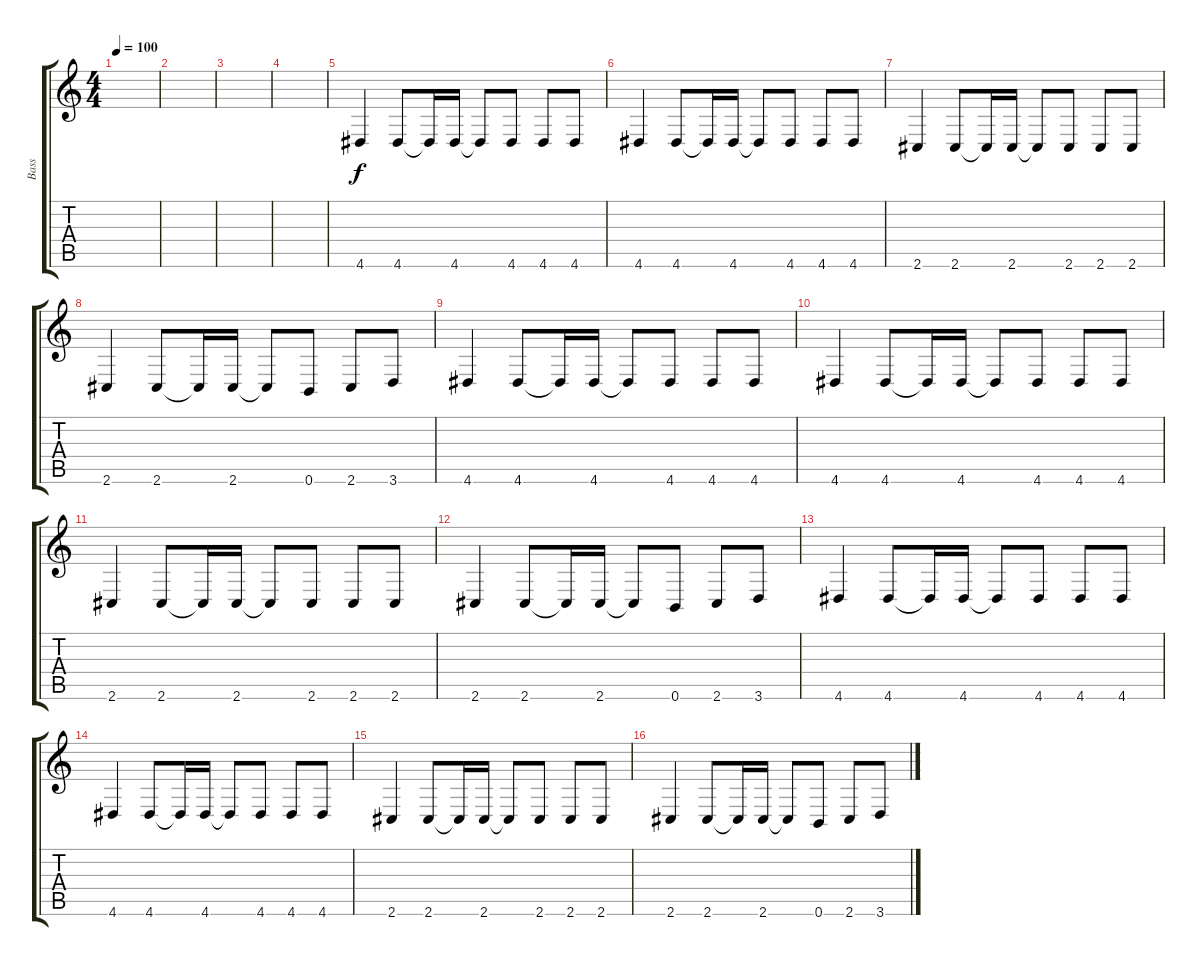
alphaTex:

\track ("Bass" "Bass") {instrument electricbassfinger}
\staff {score tabs}
\tuning (E4 B3 G3 D3 A2 B1) {hide}
\ts (4 4)
\tempo 100
\clef g2
\ks c
|
|
|
|
4.6.4 4.6.8 4.6{t}.16 4.6.16 4.6{t}.8 4.6.8 4.6.8 4.6.8 |
4.6.4 4.6.8 4.6{t}.16 4.6.16 4.6{t}.8 4.6.8 4.6.8 4.6.8 |
2.6.4 2.6.8 2.6{t}.16 2.6.16 2.6{t}.8 2.6.8 2.6.8 2.6.8 |
2.6.4 2.6.8 2.6{t}.16 2.6.16 2.6{t}.8 0.6.8 2.6.8 3.6.8 |
4.6.4 4.6.8 4.6{t}.16 4.6.16 4.6{t}.8 4.6.8 4.6.8 4.6.8 |
4.6.4 4.6.8 4.6{t}.16 4.6.16 4.6{t}.8 4.6.8 4.6.8 4.6.8 |
2.6.4 2.6.8 2.6{t}.16 2.6.16 2.6{t}.8 2.6.8 2.6.8 2.6.8 |
2.6.4 2.6.8 2.6{t}.16 2.6.16 2.6{t}.8 0.6.8 2.6.8 3.6.8 |
4.6.4 4.6.8 4.6{t}.16 4.6.16 4.6{t}.8 4.6.8 4.6.8 4.6.8 |
4.6.4 4.6.8 4.6{t}.16 4.6.16 4.6{t}.8 4.6.8 4.6.8 4.6.8 |
2.6.4 2.6.8 2.6{t}.16 2.6.16 2.6{t}.8 2.6.8 2.6.8 2.6.8 |
2.6.4 2.6.8 2.6{t}.16 2.6.16 2.6{t}.8 0.6.8 2.6.8 3.6.8
